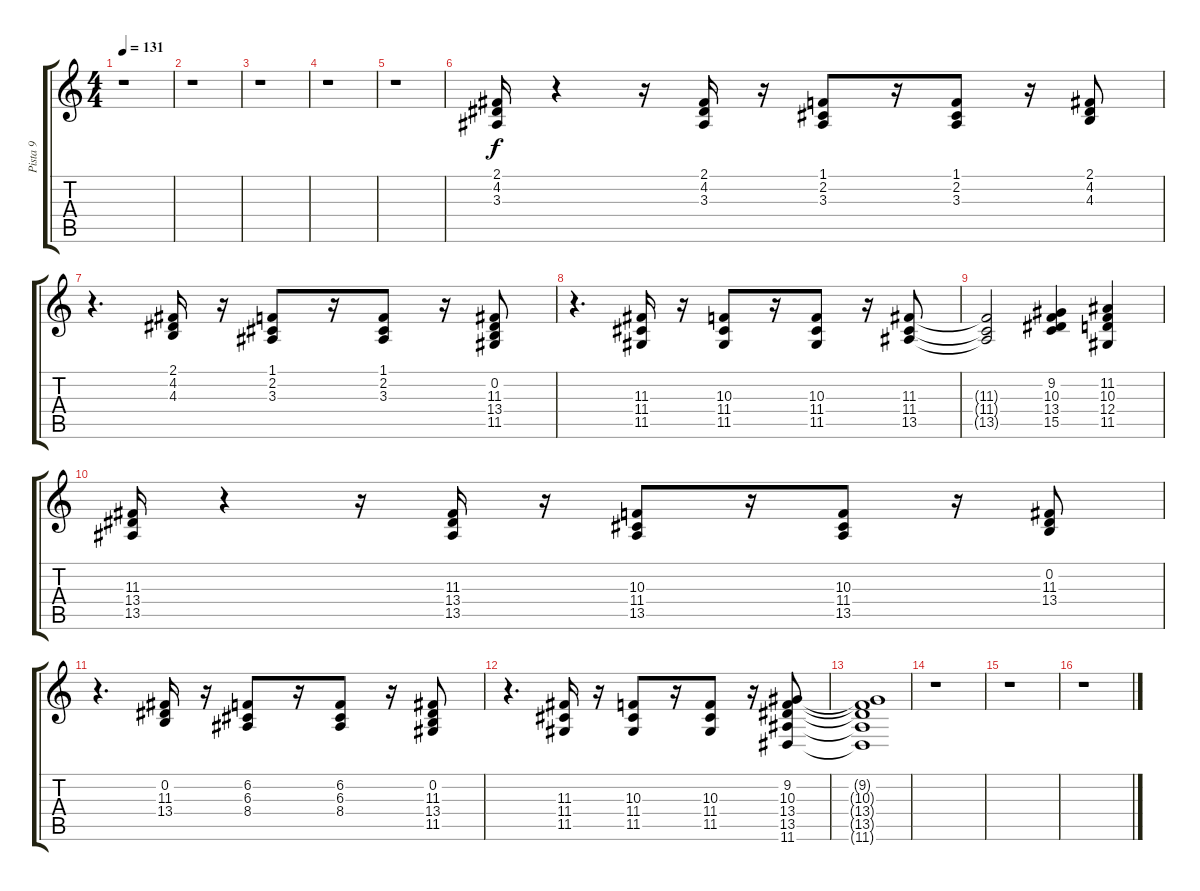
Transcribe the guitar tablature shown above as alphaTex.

\track ("Pista 9" "Pista 9") {instrument clavinet}
\staff {score tabs}
\tuning (E4 B3 G3 D3 A2 E2) {hide}
\ts (4 4)
\tempo 131
\clef g2
\ks c
r.1{dy f} |
r.1 |
r.1 |
r.1 |
r.1 |
(2.1 4.2 3.3).16 r.4 r.16 (2.1 4.2 3.3).16 r.16 (1.1 2.2 3.3).8 r.16 (1.1 2.2 3.3).8 r.16 (2.1 4.2 4.3).8 |
r.4{d} (2.1 4.2 4.3).16 r.16 (1.1 2.2 3.3).8 r.16 (1.1 2.2 3.3).8 r.16 (0.2 11.3 13.4 11.5).8 |
r.4{d} (11.3 11.4 11.5).16 r.16 (10.3 11.4 11.5).8 r.16 (10.3 11.4 11.5).8 r.16 (11.3 11.4 13.5).8 |
(11.3{t} 11.4{t} 13.5{t}).2 (9.2 10.3 13.4 15.5).4 (11.2 10.3 12.4 11.5).4 |
(11.3 13.4 13.5).16 r.4 r.16 (11.3 13.4 13.5).16 r.16 (10.3 11.4 13.5).8 r.16 (10.3 11.4 13.5).8 r.16 (0.2 11.3 13.4).8 |
r.4{d} (0.2 11.3 13.4).16 r.16 (6.2 6.3 8.4).8 r.16 (6.2 6.3 8.4).8 r.16 (0.2 11.3 13.4 11.5).8 |
r.4{d} (11.3 11.4 11.5).16 r.16 (10.3 11.4 11.5).8 r.16 (10.3 11.4 11.5).8 r.16 (9.2 10.3 13.4 13.5 11.6).8 |
(9.2{t} 10.3{t} 13.4{t} 13.5{t} 11.6{t}).1 |
r.1 |
r.1 |
r.1
